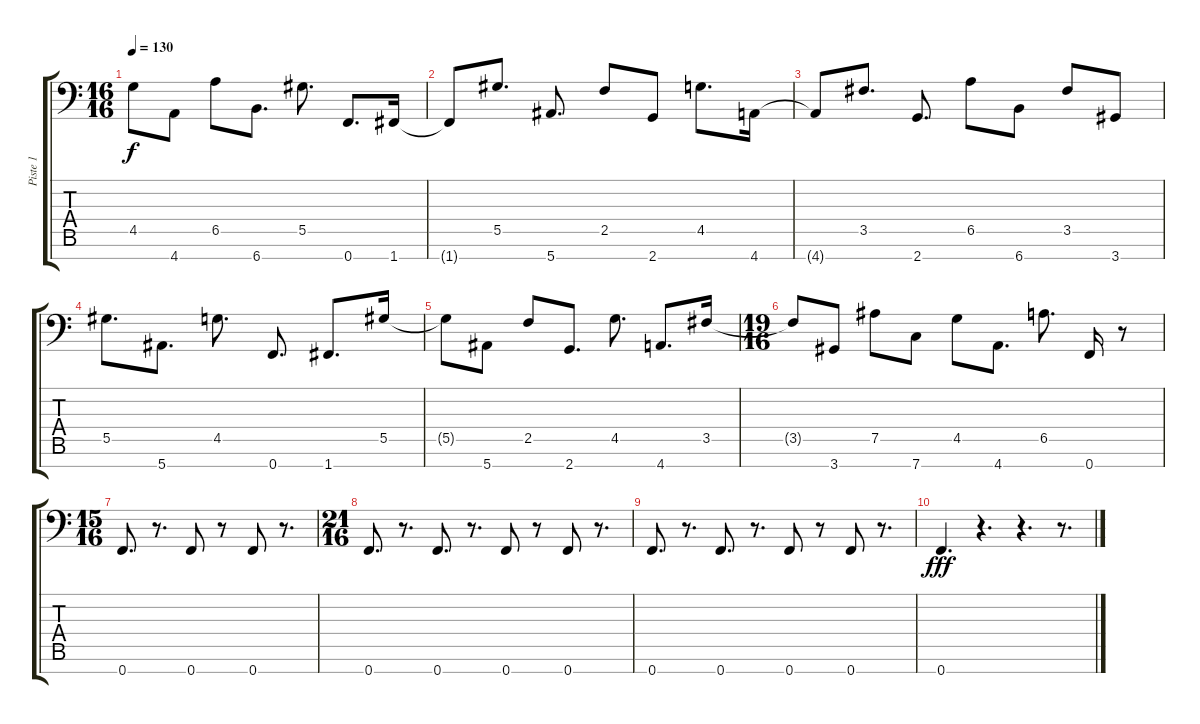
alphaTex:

\track ("Piste 1" "Piste 1") {instrument distortionguitar}
\staff {score tabs}
\tuning (Bb3 Gb3 Db3 Ab2 Eb2 Bb1 F1) {hide}
\ts (16 16)
\tempo 130
\clef f4
\ks c
4.5.8{dy f} 4.7.8 6.5.8 6.7.8{d} 5.5.8{d} 0.7.8{d} 1.7.16 |
1.7{t}.8 5.5.8{d} 5.7.8{d} 2.5.8 2.7.8 4.5.8{d} 4.7.16 |
4.7{t}.8 3.5.8{d} 2.7.8{d} 6.5.8 6.7.8 3.5.8 3.7.8 |
5.5.8{d} 5.7.8{d} 4.5.8{d} 0.7.8{d} 1.7.8{d} 5.5.16 |
5.5{t}.8 5.7.8 2.5.8 2.7.8{d} 4.5.8{d} 4.7.8{d} 3.5.16 |
\ts (19 16)
3.5{t}.8 3.7.8 7.5.8 7.7.8 4.5.8 4.7.8{d} 6.5.8{d} 0.7.16 r.8 |
\ts (15 16)
0.7.8{d} r.8{d} 0.7.8 r.8 0.7.8 r.8{d} |
\ts (21 16)
0.7.8{d} r.8{d} 0.7.8{d} r.8{d} 0.7.8 r.8 0.7.8 r.8{d} |
0.7.8{d} r.8{d} 0.7.8{d} r.8{d} 0.7.8 r.8 0.7.8 r.8{d} |
0.7.4{d dy fff} r.4{d} r.4{d} r.8{d}
